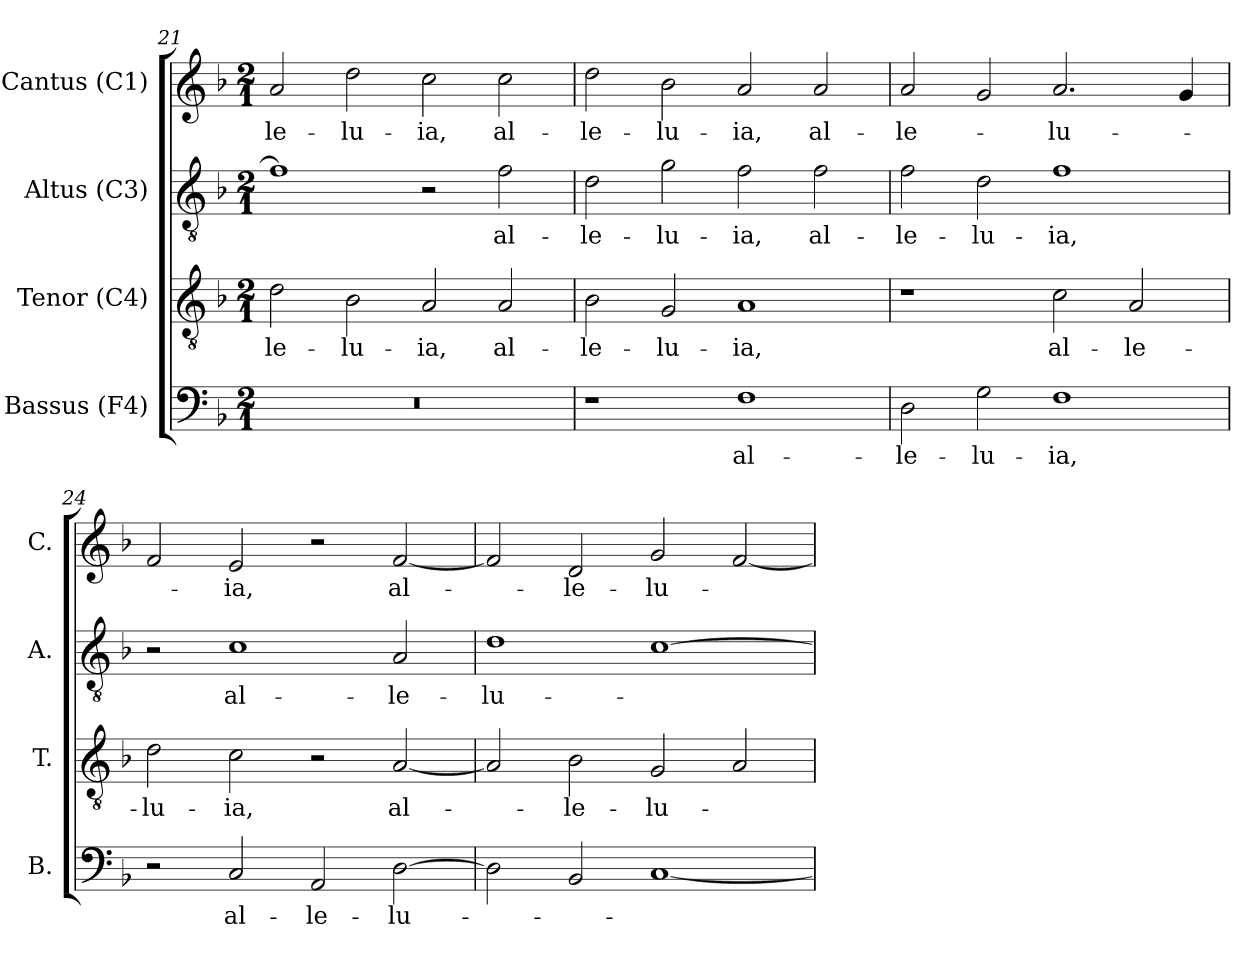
**kern	**text	**kern	**text	**kern	**text	**kern	**text
*part4	*part4	*part3	*part3	*part2	*part2	*part1	*part1
*staff4	*staff4	*staff3	*staff3	*staff2	*staff2	*staff1	*staff1
*I"Bassus (F4)	*	*I"Tenor (C4)	*	*I"Altus (C3)	*	*I"Cantus (C1)	*
*I'B.	*	*I'T.	*	*I'A.	*	*I'C.	*
!!LO:LB:g=z
*clefF4	*	*clefGv2	*	*clefGv2	*	*clefG2	*
*	*	*ITrd7c12	*	*ITrd7c12	*	*	*
*k[b-]	*	*k[b-]	*	*k[b-]	*	*k[b-]	*
*F:	*	*F:	*	*F:	*	*F:	*
*M2/1	*	*M2/1	*	*M2/1	*	*M2/1	*
=21	=21	=21	=21	=21	=21	=21	=21
!LO:N:vis=1	!	!	!	!	!	!	!
!	!	!	!LO:LY:b:color=#000000	!	!	!	!
!	!	!	!	!	!	!	!LO:LY:b:color=#000000
0r	.	2Di\	-le-	1Fi]	.	2ai/	-le-
!	!	!	!LO:LY:b:color=#000000	!	!	!	!
!	!	!	!	!	!	!	!LO:LY:b:color=#000000
.	.	2BB-i\	-lu-	.	.	2ddi\	-lu-
!	!	!	!LO:LY:b:color=#000000	!	!	!	!
!	!	!	!	!	!	!	!LO:LY:b:color=#000000
.	.	2AAi/	-ia,	2r	.	2cci\	-ia,
!	!	!	!LO:LY:b:color=#000000	!	!	!	!
!	!	!	!	!	!LO:LY:b:color=#000000	!	!
!	!	!	!	!	!	!	!LO:LY:b:color=#000000
.	.	2AAi/	al-	2Fi\	al-	2cci\	al-
=22	=22	=22	=22	=22	=22	=22	=22
!	!	!	!LO:LY:b:color=#000000	!	!	!	!
!	!	!	!	!	!LO:LY:b:color=#000000	!	!
!	!	!	!	!	!	!	!LO:LY:b:color=#000000
1r	.	2BB-i\	-le-	2Di\	-le-	2ddi\	-le-
!	!	!	!LO:LY:b:color=#000000	!	!	!	!
!	!	!	!	!	!LO:LY:b:color=#000000	!	!
!	!	!	!	!	!	!	!LO:LY:b:color=#000000
.	.	2GGi/	-lu-	2Gi\	-lu-	2b-i\	-lu-
!	!LO:LY:b:color=#000000	!	!	!	!	!	!
!	!	!	!LO:LY:b:color=#000000	!	!	!	!
!	!	!	!	!	!LO:LY:b:color=#000000	!	!
!	!	!	!	!	!	!	!LO:LY:b:color=#000000
1Fi	al-	1AAi	-ia,	2Fi\	-ia,	2ai/	-ia,
!	!	!	!	!	!LO:LY:b:color=#000000	!	!
!	!	!	!	!	!	!	!LO:LY:b:color=#000000
.	.	.	.	2Fi\	al-	2ai/	al-
=23	=23	=23	=23	=23	=23	=23	=23
!	!LO:LY:b:color=#000000	!	!	!	!	!	!
!	!	!	!	!	!LO:LY:b:color=#000000	!	!
!	!	!	!	!	!	!	!LO:LY:b:color=#000000
2Di\	-le-	1r	.	2Fi\	-le-	2ai/	-le-
!	!LO:LY:b:color=#000000	!	!	!	!	!	!
!	!	!	!	!	!LO:LY:b:color=#000000	!	!
2Gi\	-lu-	.	.	2Di\	-lu-	2gi/	.
!	!LO:LY:b:color=#000000	!	!	!	!	!	!
!	!	!	!LO:LY:b:color=#000000	!	!	!	!
!	!	!	!	!	!LO:LY:b:color=#000000	!	!
!	!	!	!	!	!	!	!LO:LY:b:color=#000000
1Fi	-ia,	2Ci\	al-	1Fi	-ia,	2.ai/	-lu-
!	!	!	!LO:LY:b:color=#000000	!	!	!	!
.	.	2AAi/	-le-	.	.	.	.
.	.	.	.	.	.	4gi/	.
=24	=24	=24	=24	=24	=24	=24	=24
!	!	!	!LO:LY:b:color=#000000	!	!	!	!
2r	.	2Di\	-lu-	2r	.	2fi/	.
!	!LO:LY:b:color=#000000	!	!	!	!	!	!
!	!	!	!LO:LY:b:color=#000000	!	!	!	!
!	!	!	!	!	!LO:LY:b:color=#000000	!	!
!	!	!	!	!	!	!	!LO:LY:b:color=#000000
2Ci/	al-	2Ci\	-ia,	1Ci	al-	2ei/	-ia,
!	!LO:LY:b:color=#000000	!	!	!	!	!	!
2AAi/	-le-	2r	.	.	.	2r	.
!	!LO:LY:b:color=#000000	!	!	!	!	!	!
!	!	!	!LO:LY:b:color=#000000	!	!	!	!
!	!	!	!	!	!LO:LY:b:color=#000000	!	!
!	!	!	!	!	!	!	!LO:LY:b:color=#000000
[2Di\	-lu-	[2AAi/	al-	2AAi/	-le-	[2fi/	al-
!!LO:LB:g=z
=25	=25	=25	=25	=25	=25	=25	=25
!	!	!	!	!	!LO:LY:b:color=#000000	!	!
2Di\]	.	2AAi/]	.	1Di	-lu-	2fi/]	.
!	!	!	!LO:LY:b:color=#000000	!	!	!	!
!	!	!	!	!	!	!	!LO:LY:b:color=#000000
2BB-i/	.	2BB-i\	-le-	.	.	2di/	-le-
!	!	!	!LO:LY:b:color=#000000	!	!	!	!
!	!	!	!	!	!	!	!LO:LY:b:color=#000000
[1Ci	.	2GGi/	-lu-	[1Ci	.	2gi/	-lu-
.	.	2AAi/	.	.	.	[2fi/	.
=	=	=	=	=	=	=	=
*-	*-	*-	*-	*-	*-	*-	*-
